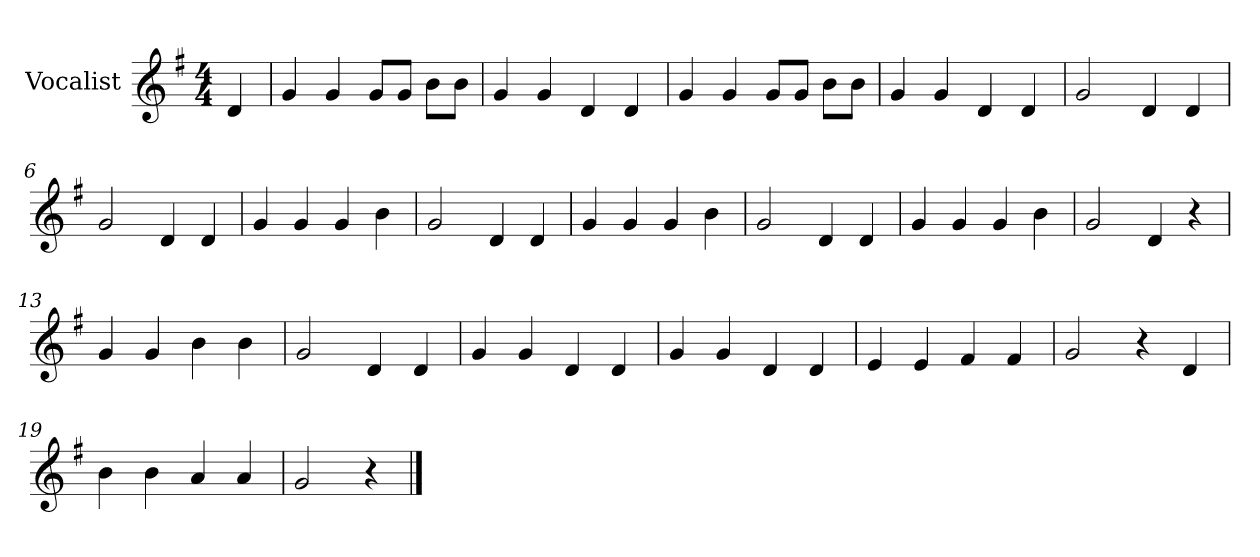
**kern
*part1
*staff1
*I"Vocalist
*k[f#]
*G:
*M4/4
=
4d
=1
4g
4g
8gL
8gJ
8bL
8bJ
=2
4g
4g
4d
4d
=3
4g
4g
8gL
8gJ
8bL
8bJ
=4
4g
4g
4d
4d
=5
2g
4d
4d
=6
2g
4d
4d
=7
4g
4g
4g
4b
=8
2g
4d
4d
=9
4g
4g
4g
4b
=10
2g
4d
4d
=11
4g
4g
4g
4b
=12
2g
4d
4r
=13
4g
4g
4b
4b
=14
2g
4d
4d
=15
4g
4g
4d
4d
=16
4g
4g
4d
4d
=17
4e
4e
4f#
4f#
=18
2g
4r
4d
=19
4b
4b
4a
4a
=20
2g
4r
==
*-
